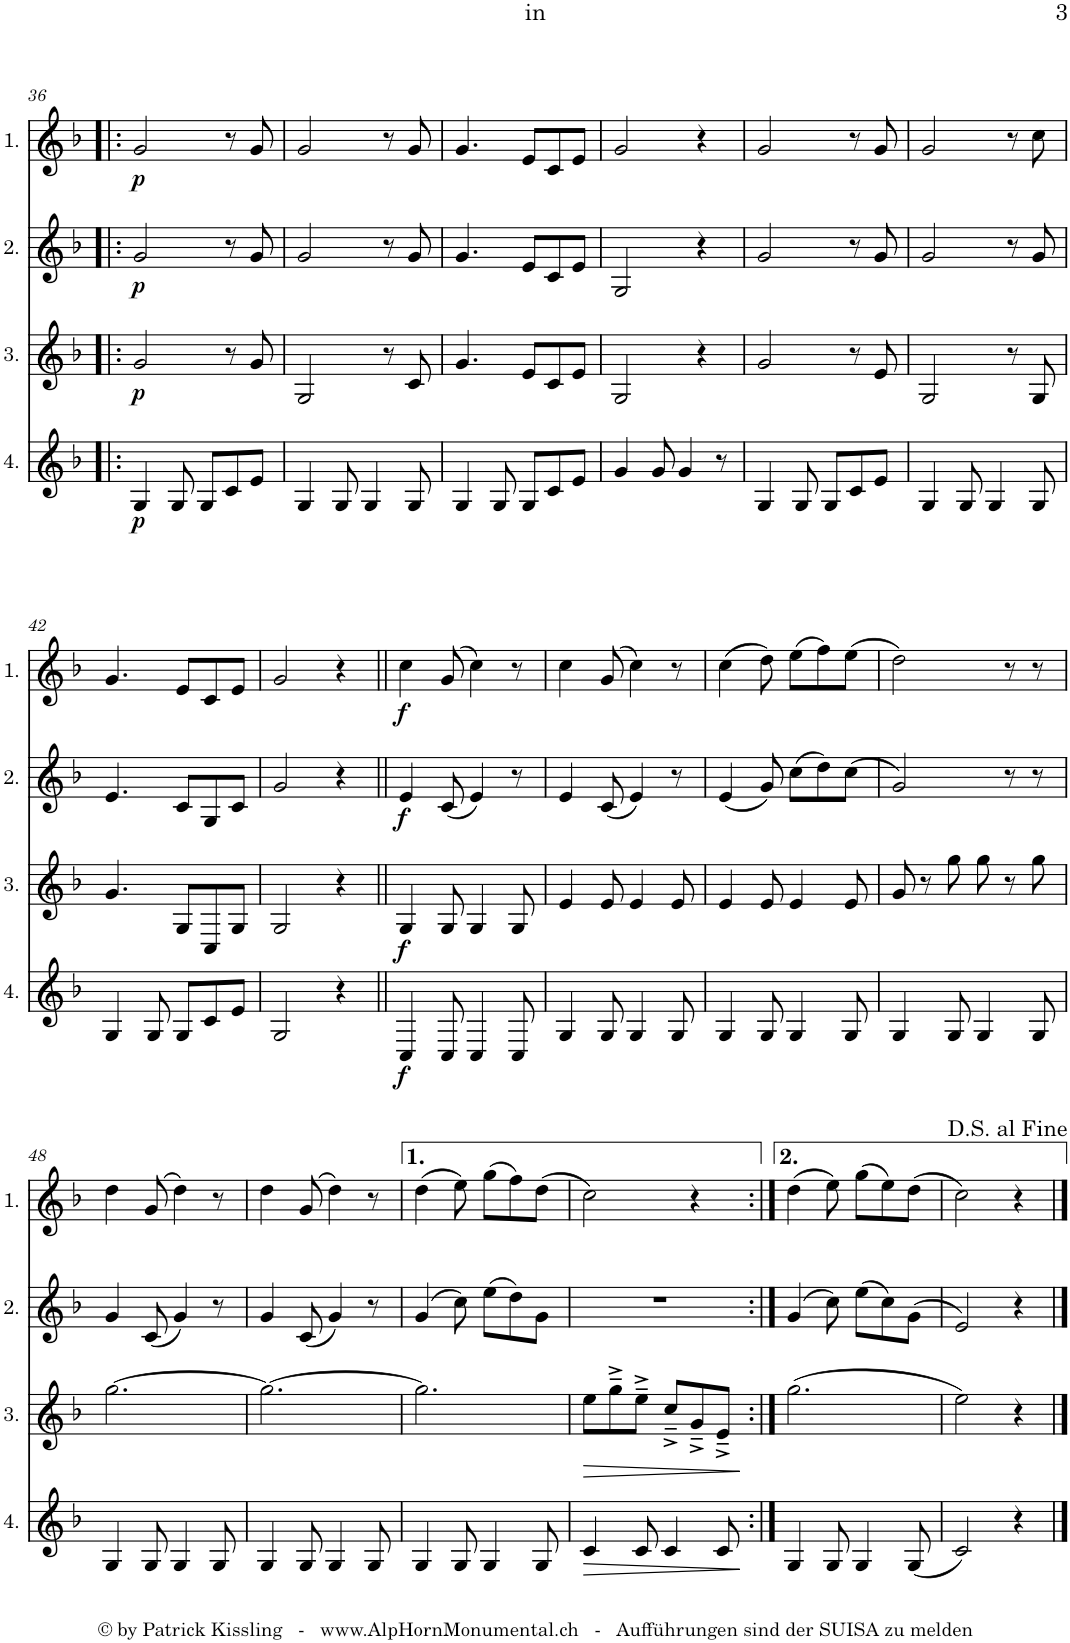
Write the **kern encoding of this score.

**kern	**dynam	**kern	**dynam	**kern	**dynam	**kern	**dynam
*part4	*part4	*part3	*part3	*part2	*part2	*part1	*part1
*staff4	*staff4	*staff3	*staff3	*staff2	*staff2	*staff1	*staff1
*I"4.	*	*I"3.	*	*I"2.	*	*I"1.	*
!!LO:PB:g=z
*clefG2	*	*clefG2	*	*clefG2	*	*clefG2	*
*Trd4c7	*	*Trd4c7	*	*Trd4c7	*	*Trd4c7	*
*k[b-]	*	*k[b-]	*	*k[b-]	*	*k[b-]	*
*M6/8	*	*M6/8	*	*M6/8	*	*M6/8	*
=36!|:	=36!|:	=36!|:	=36!|:	=36!|:	=36!|:	=36!|:	=36!|:
!	!LO:DY:b	!	!LO:DY:b	!	!LO:DY:b	!	!LO:DY:b
4G/	p	2g/	p	2g/	p	2g/	p
8G/	.	.	.	.	.	.	.
8G/L	.	.	.	.	.	.	.
8c/	.	8r	.	8r	.	8r	.
8e/J	.	8g/	.	8g/	.	8g/	.
=37	=37	=37	=37	=37	=37	=37	=37
4G/	.	2G/	.	2g/	.	2g/	.
8G/	.	.	.	.	.	.	.
4G/	.	.	.	.	.	.	.
.	.	8r	.	8r	.	8r	.
8G/	.	8c/	.	8g/	.	8g/	.
=38	=38	=38	=38	=38	=38	=38	=38
4G/	.	4.g/	.	4.g/	.	4.g/	.
8G/	.	.	.	.	.	.	.
8G/L	.	8e/L	.	8e/L	.	8e/L	.
8c/	.	8c/	.	8c/	.	8c/	.
8e/J	.	8e/J	.	8e/J	.	8e/J	.
=39	=39	=39	=39	=39	=39	=39	=39
4g/	.	2G/	.	2G/	.	2g/	.
8g/	.	.	.	.	.	.	.
4g/	.	.	.	.	.	.	.
.	.	4r	.	4r	.	4r	.
8r	.	.	.	.	.	.	.
=40	=40	=40	=40	=40	=40	=40	=40
4G/	.	2g/	.	2g/	.	2g/	.
8G/	.	.	.	.	.	.	.
8G/L	.	.	.	.	.	.	.
8c/	.	8r	.	8r	.	8r	.
8e/J	.	8e/	.	8g/	.	8g/	.
=41	=41	=41	=41	=41	=41	=41	=41
4G/	.	2G/	.	2g/	.	2g/	.
8G/	.	.	.	.	.	.	.
4G/	.	.	.	.	.	.	.
.	.	8r	.	8r	.	8r	.
8G/	.	8G/	.	8g/	.	8cc\	.
!!LO:LB:g=z
=42	=42	=42	=42	=42	=42	=42	=42
4G/	.	4.g/	.	4.e/	.	4.g/	.
8G/	.	.	.	.	.	.	.
8G/L	.	8G/L	.	8c/L	.	8e/L	.
8c/	.	8C/	.	8G/	.	8c/	.
8e/J	.	8G/J	.	8c/J	.	8e/J	.
=43	=43	=43	=43	=43	=43	=43	=43
2G/	.	2G/	.	2g/	.	2g/	.
4r	.	4r	.	4r	.	4r	.
=44||	=44||	=44||	=44||	=44||	=44||	=44||	=44||
!	!LO:DY:b	!	!LO:DY:b	!	!LO:DY:b	!	!LO:DY:b
4C/	f	4G/	f	4e/	f	4cc\	f
8C/	.	8G/	.	(8c/	.	(8g/	.
4C/	.	4G/	.	4e/)	.	4cc\)	.
8C/	.	8G/	.	8r	.	8r	.
=45	=45	=45	=45	=45	=45	=45	=45
4G/	.	4e/	.	4e/	.	4cc\	.
8G/	.	8e/	.	(8c/	.	(8g/	.
4G/	.	4e/	.	4e/)	.	4cc\)	.
8G/	.	8e/	.	8r	.	8r	.
=46	=46	=46	=46	=46	=46	=46	=46
4G/	.	4e/	.	(4e/	.	(4cc\	.
8G/	.	8e/	.	8g/)	.	8dd\)	.
4G/	.	4e/	.	(8cc\L	.	(8ee\L	.
.	.	.	.	8dd\)	.	8ff\)	.
8G/	.	8e/	.	(8cc\J	.	(8ee\J	.
=47	=47	=47	=47	=47	=47	=47	=47
4G/	.	8g/	.	2g/)	.	2dd\)	.
.	.	8r	.	.	.	.	.
8G/	.	8gg\	.	.	.	.	.
4G/	.	8gg\	.	.	.	.	.
.	.	8r	.	8r	.	8r	.
8G/	.	8gg\	.	8r	.	8r	.
!!LO:LB:g=z
=48	=48	=48	=48	=48	=48	=48	=48
4G/	.	[2.gg\	.	4g/	.	4dd\	.
8G/	.	.	.	(8c/	.	(8g/	.
4G/	.	.	.	4g/)	.	4dd\)	.
8G/	.	.	.	8r	.	8r	.
=49	=49	=49	=49	=49	=49	=49	=49
4G/	.	2.gg\_	.	4g/	.	4dd\	.
8G/	.	.	.	(8c/	.	(8g/	.
4G/	.	.	.	4g/)	.	4dd\)	.
8G/	.	.	.	8r	.	8r	.
=50	=50	=50	=50	=50	=50	=50	=50
4G/	.	2.gg\]	.	(4g/	.	(4dd\	.
8G/	.	.	.	8cc\)	.	8ee\)	.
4G/	.	.	.	(8ee\L	.	(8gg\L	.
.	.	.	.	8dd\)	.	8ff\)	.
8G/	.	.	.	8g\J	.	(8dd\J	.
=51	=51	=51	=51	=51	=51	=51	=51
!	!LO:HP:b	!	!LO:HP:b	!	!	!	!
4c/	>	8ee\L	>	2.r	.	2cc\)	.
.	.	8gg~^\	.	.	.	.	.
8c/	.	8ee~^\J	.	.	.	.	.
4c/	.	8cc~^/L	.	.	.	.	.
.	.	8g~^/	.	.	.	4r	.
8c/	.	8e~^/J	.	.	.	.	.
.	]	.	]	.	.	.	.
=52:|!	=52:|!	=52:|!	=52:|!	=52:|!	=52:|!	=52:|!	=52:|!
4G/	.	(2.gg\	.	(4g/	.	(4dd\	.
8G/	.	.	.	8cc\)	.	8ee\)	.
4G/	.	.	.	(8ee\L	.	(8gg\L	.
.	.	.	.	8cc\)	.	8ee\)	.
(8G/	.	.	.	(8g\J	.	(8dd\J	.
=53	=53	=53	=53	=53	=53	=53	=53
2c/)	.	2ee\)	.	2e/)	.	2cc\)	.
4r	.	4r	.	4r	.	4r	.
==	==	==	==	==	==	==	==
*-	*-	*-	*-	*-	*-	*-	*-
